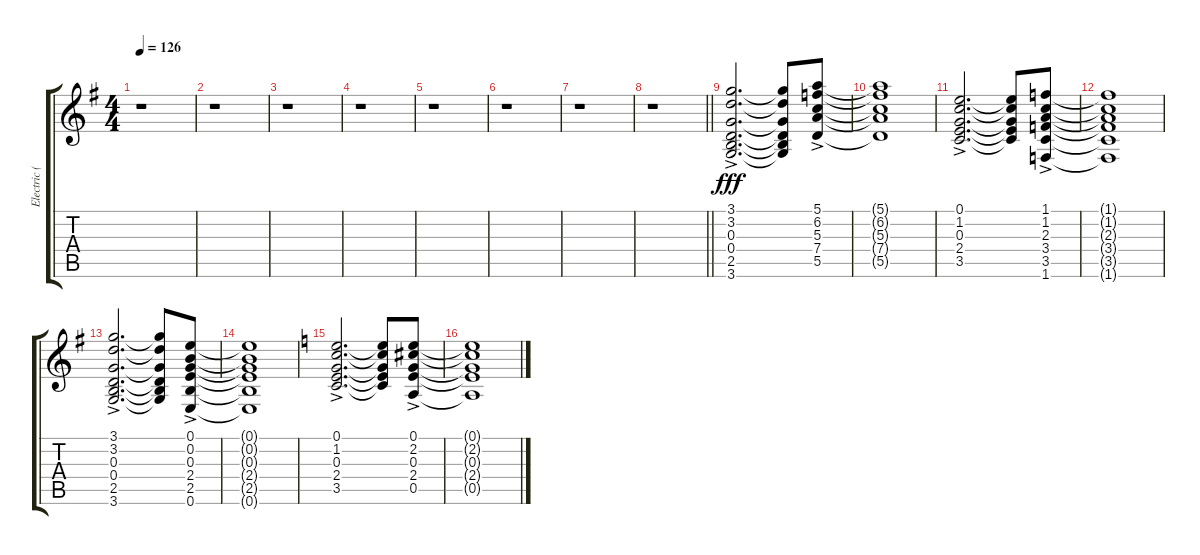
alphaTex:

\track ("Electric (clean #2)" "Electric (") {instrument electricguitarclean}
\staff {score tabs}
\tuning (E4 B3 G3 D3 A2 E2) {hide}
\ts (4 4)
\tempo 126
\clef g2
\ks g
r.1{dy fff} |
r.1 |
r.1 |
r.1 |
r.1 |
r.1 |
r.1 |
\barLineRight lightlight
r.1 |
(3.1{ac} 3.2{ac} 0.3{ac} 0.4{ac} 2.5{ac} 3.6{ac}).2{d} (3.1{t} 3.2{t} 0.3{t} 0.4{t} 2.5{t} 3.6{t}).8 (5.1{ac} 6.2{ac} 5.3{ac} 7.4{ac} 5.5{ac}).8 |
(5.1{t} 6.2{t} 5.3{t} 7.4{t} 5.5{t}).1 |
(0.1{ac} 1.2{ac} 0.3{ac} 2.4{ac} 3.5{ac}).2{d} (0.1{t} 1.2{t} 0.3{t} 2.4{t} 3.5{t}).8 (1.1{ac} 1.2{ac} 2.3{ac} 3.4{ac} 3.5{ac} 1.6{ac}).8 |
(1.1{t} 1.2{t} 2.3{t} 3.4{t} 3.5{t} 1.6{t}).1 |
(3.1{ac} 3.2{ac} 0.3{ac} 0.4{ac} 2.5{ac} 3.6{ac}).2{d} (3.1{t} 3.2{t} 0.3{t} 0.4{t} 2.5{t} 3.6{t}).8 (0.1{ac} 0.2{ac} 0.3{ac} 2.4{ac} 2.5{ac} 0.6{ac}).8 |
(0.1{t} 0.2{t} 0.3{t} 2.4{t} 2.5{t} 0.6{t}).1 |
\ks c
(0.1{ac} 1.2{ac} 0.3{ac} 2.4{ac} 3.5{ac}).2{d} (0.1{t} 1.2{t} 0.3{t} 2.4{t} 3.5{t}).8 (0.1{ac} 2.2{ac} 0.3{ac} 2.4{ac} 0.5{ac}).8 |
(0.1{t} 2.2{t} 0.3{t} 2.4{t} 0.5{t}).1
